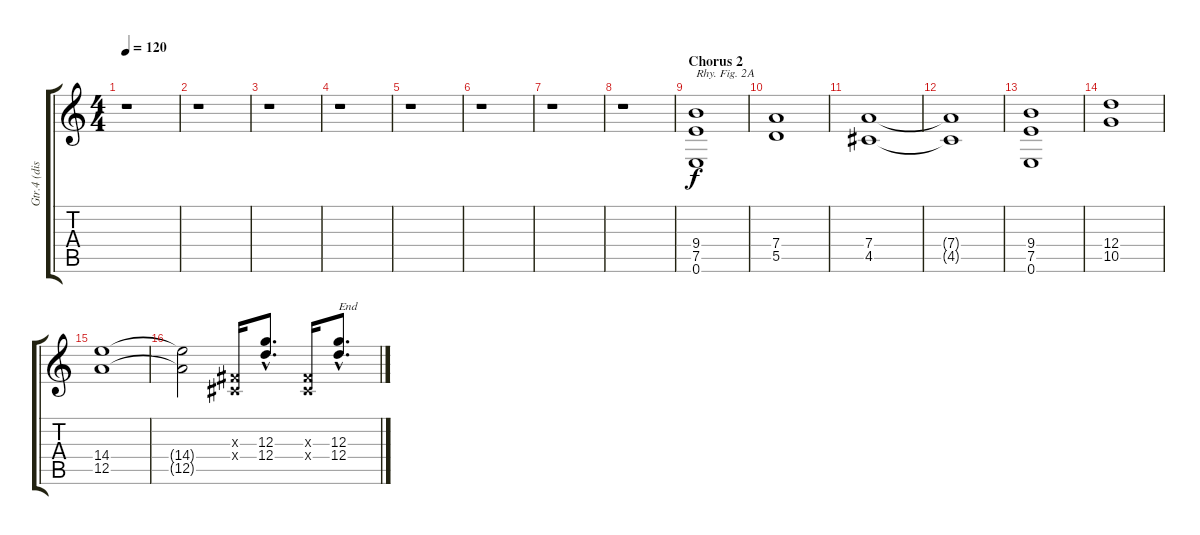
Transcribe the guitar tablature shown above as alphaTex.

\track ("Gtr.4 (dist.)" "Gtr.4 (dis") {instrument distortionguitar}
\staff {score tabs}
\tuning (E4 B3 G3 D3 A2 E2) {hide}
\ts (4 4)
\tempo 120
\clef g2
\ks c
r.1{dy f} |
r.1 |
r.1 |
r.1 |
r.1 |
r.1 |
r.1 |
r.1 |
\section ("" "Chorus 2")
(9.4 7.5 0.6).1{txt "Rhy. Fig. 2A"} |
(7.4 5.5).1 |
(7.4 4.5).1 |
(7.4{t} 4.5{t}).1 |
(9.4 7.5 0.6).1 |
(12.4 10.5).1 |
(14.4 12.5).1 |
(14.4{t} 12.5{t}).2 (-1.3{x} -1.4{x}).16 (12.3{hac} 12.4{hac}).8{d} (-1.3{x} -1.4{x}).16 (12.3{hac} 12.4{hac}).8{d txt "End"}
